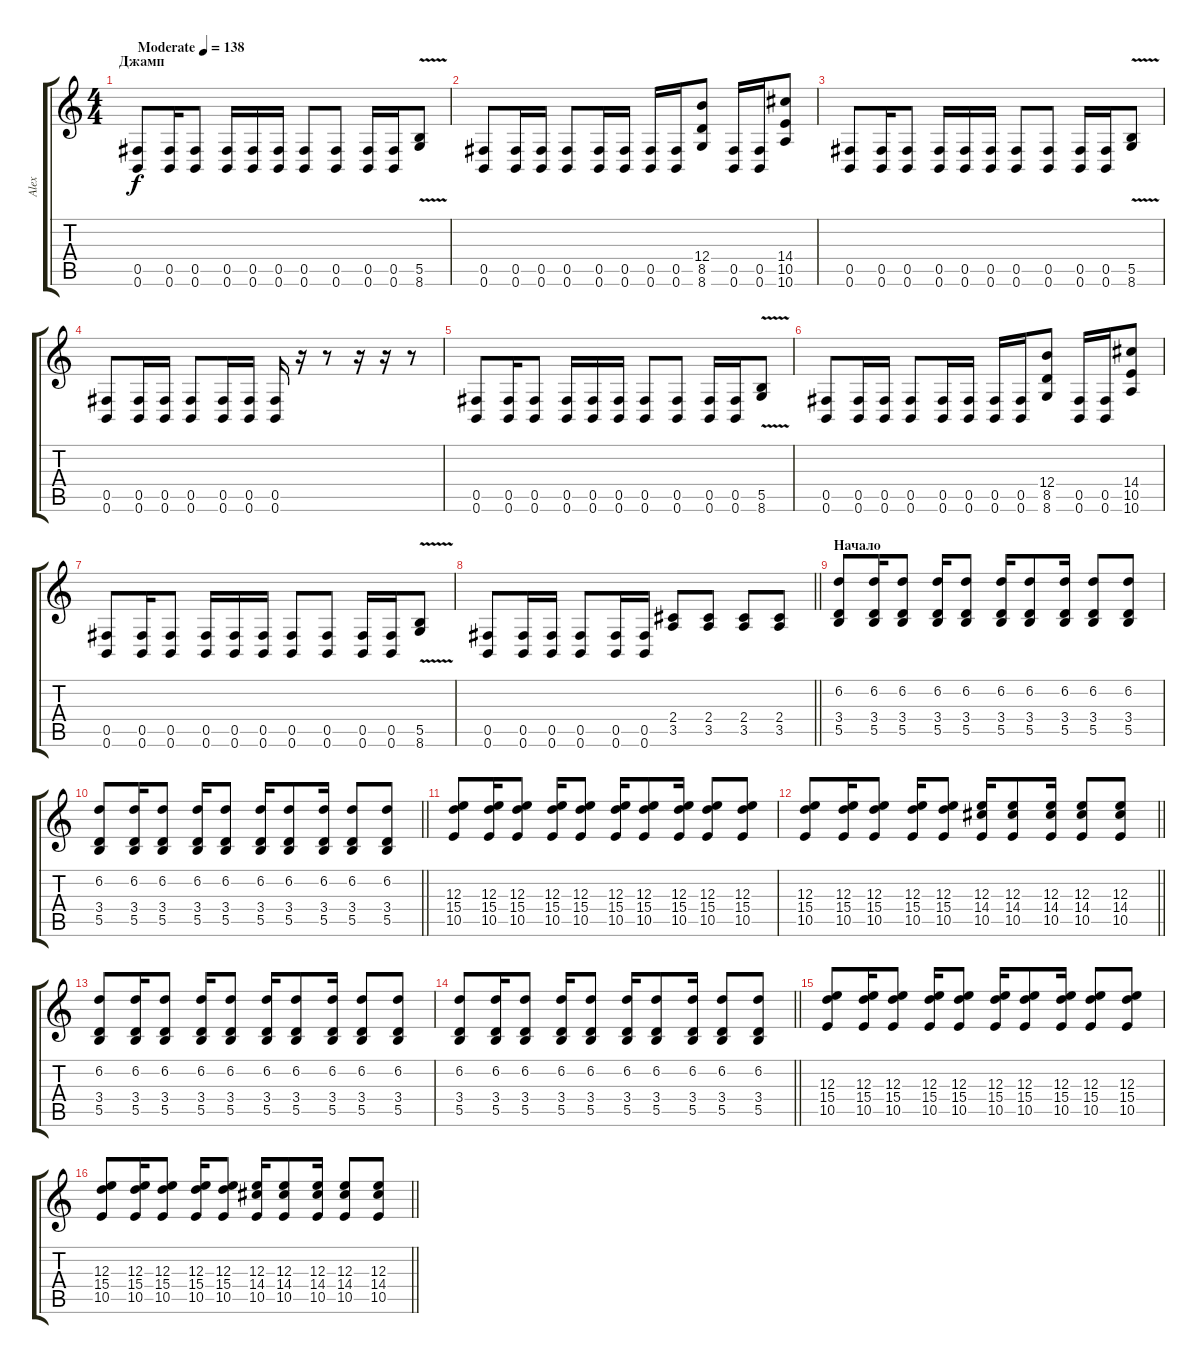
\track ("Alex" "Alex") {instrument distortionguitar}
\staff {score tabs}
\tuning (Db4 Ab3 E3 B2 Gb2 B1) {hide}
\ts (4 4)
\section ("" "Джамп")
\tempo (138 "Moderate")
\clef g2
\ks c
(0.5 0.6).8{dy f instrument distortionguitar} (0.5 0.6).16 (0.5 0.6).8 (0.5 0.6).16 (0.5 0.6).16 (0.5 0.6).16 (0.5 0.6).8 (0.5 0.6).8 (0.5 0.6).16 (0.5 0.6).16 (5.5 8.6{v}).8 |
(0.5 0.6).8 (0.5 0.6).16 (0.5 0.6).16 (0.5 0.6).8 (0.5 0.6).16 (0.5 0.6).16 (0.5 0.6).16 (0.5 0.6).16 (12.4 8.5 8.6).8 (0.5 0.6).16 (0.5 0.6).16 (14.4 10.5 10.6).8 |
(0.5 0.6).8 (0.5 0.6).16 (0.5 0.6).8 (0.5 0.6).16 (0.5 0.6).16 (0.5 0.6).16 (0.5 0.6).8 (0.5 0.6).8 (0.5 0.6).16 (0.5 0.6).16 (5.5 8.6{v}).8 |
(0.5 0.6).8 (0.5 0.6).16 (0.5 0.6).16 (0.5 0.6).8 (0.5 0.6).16 (0.5 0.6).16 (0.5 0.6).16 r.16 r.8 r.16 r.16 r.8 |
(0.5 0.6).8 (0.5 0.6).16 (0.5 0.6).8 (0.5 0.6).16 (0.5 0.6).16 (0.5 0.6).16 (0.5 0.6).8 (0.5 0.6).8 (0.5 0.6).16 (0.5 0.6).16 (5.5 8.6{v}).8 |
(0.5 0.6).8 (0.5 0.6).16 (0.5 0.6).16 (0.5 0.6).8 (0.5 0.6).16 (0.5 0.6).16 (0.5 0.6).16 (0.5 0.6).16 (12.4 8.5 8.6).8 (0.5 0.6).16 (0.5 0.6).16 (14.4 10.5 10.6).8 |
(0.5 0.6).8 (0.5 0.6).16 (0.5 0.6).8 (0.5 0.6).16 (0.5 0.6).16 (0.5 0.6).16 (0.5 0.6).8 (0.5 0.6).8 (0.5 0.6).16 (0.5 0.6).16 (5.5 8.6{v}).8 |
\barLineRight lightlight
(0.5 0.6).8 (0.5 0.6).16 (0.5 0.6).16 (0.5 0.6).8 (0.5 0.6).16 (0.5 0.6).16 (2.4 3.5).8 (2.4 3.5).8 (2.4 3.5).8 (2.4 3.5).8 |
\section ("" "Начало")
(6.2 3.4 5.5).8 (6.2 3.4 5.5).16 (6.2 3.4 5.5).8 (6.2 3.4 5.5).16 (6.2 3.4 5.5).8 (6.2 3.4 5.5).16 (6.2 3.4 5.5).8 (6.2 3.4 5.5).16 (6.2 3.4 5.5).8 (6.2 3.4 5.5).8 |
\barLineRight lightlight
(6.2 3.4 5.5).8 (6.2 3.4 5.5).16 (6.2 3.4 5.5).8 (6.2 3.4 5.5).16 (6.2 3.4 5.5).8 (6.2 3.4 5.5).16 (6.2 3.4 5.5).8 (6.2 3.4 5.5).16 (6.2 3.4 5.5).8 (6.2 3.4 5.5).8 |
(12.3 15.4 10.5).8 (12.3 15.4 10.5).16 (12.3 15.4 10.5).8 (12.3 15.4 10.5).16 (12.3 15.4 10.5).8 (12.3 15.4 10.5).16 (12.3 15.4 10.5).8 (12.3 15.4 10.5).16 (12.3 15.4 10.5).8 (12.3 15.4 10.5).8 |
\barLineRight lightlight
(12.3 15.4 10.5).8 (12.3 15.4 10.5).16 (12.3 15.4 10.5).8 (12.3 15.4 10.5).16 (12.3 15.4 10.5).8 (12.3 14.4 10.5).16 (12.3 14.4 10.5).8 (12.3 14.4 10.5).16 (12.3 14.4 10.5).8 (12.3 14.4 10.5).8 |
(6.2 3.4 5.5).8 (6.2 3.4 5.5).16 (6.2 3.4 5.5).8 (6.2 3.4 5.5).16 (6.2 3.4 5.5).8 (6.2 3.4 5.5).16 (6.2 3.4 5.5).8 (6.2 3.4 5.5).16 (6.2 3.4 5.5).8 (6.2 3.4 5.5).8 |
\barLineRight lightlight
(6.2 3.4 5.5).8 (6.2 3.4 5.5).16 (6.2 3.4 5.5).8 (6.2 3.4 5.5).16 (6.2 3.4 5.5).8 (6.2 3.4 5.5).16 (6.2 3.4 5.5).8 (6.2 3.4 5.5).16 (6.2 3.4 5.5).8 (6.2 3.4 5.5).8 |
(12.3 15.4 10.5).8 (12.3 15.4 10.5).16 (12.3 15.4 10.5).8 (12.3 15.4 10.5).16 (12.3 15.4 10.5).8 (12.3 15.4 10.5).16 (12.3 15.4 10.5).8 (12.3 15.4 10.5).16 (12.3 15.4 10.5).8 (12.3 15.4 10.5).8 |
\barLineRight lightlight
(12.3 15.4 10.5).8 (12.3 15.4 10.5).16 (12.3 15.4 10.5).8 (12.3 15.4 10.5).16 (12.3 15.4 10.5).8 (12.3 14.4 10.5).16 (12.3 14.4 10.5).8 (12.3 14.4 10.5).16 (12.3 14.4 10.5).8 (12.3 14.4 10.5).8
